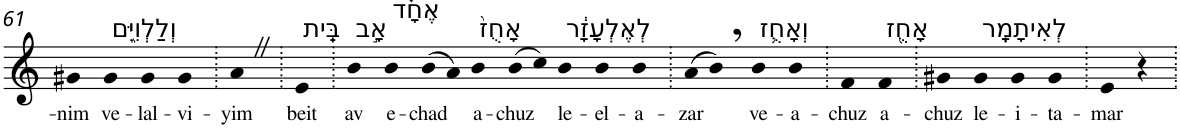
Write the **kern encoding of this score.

**kern	**text
*part1	*part1
*staff1	*staff1
*I"Piano	*
*I'Pno	*
!!LO:PB:g=z
*clefG2	*
*k[]	*
=61	=61
!	!LO:LY:b
4g#X	-nim
!LO:TX:a:t=וְלַלְוִיִּ֑ם	!
!	!LO:LY:b
4g#	ve-
!	!LO:LY:b
4g#	-lal-
!	!LO:LY:b
4g#	-vi-
=62.	=62.
!	!LO:LY:b
4aZ	-yim
=63.	=63.
!LO:TX:a:t=בֵּֽית	!
!	!LO:LY:b
4e	beit
=64.	=64.
!LO:TX:a:t=אָ֣ב	!
!	!LO:LY:b
4b	av
!LO:TX:a:t=אֶחָ֗ד	!
!	!LO:LY:b
4b	e-
!	!LO:LY:b
(>8b	-chad
8a)	.
!LO:TX:a:t=אָחֻז֙	!
!	!LO:LY:b
4b	a-
!	!LO:LY:b
(>8b	-chuz
8cc)	.
!LO:TX:a:t=לְאֶלְעָזָ֔ר	!
!	!LO:LY:b
4b	le-
!	!LO:LY:b
4b	-el-
!	!LO:LY:b
4b	-a-
=65.	=65.
!	!LO:LY:b
(>8a	-zar
8b,)	.
!LO:TX:a:t=וְאָחֻ֥ז	!
!	!LO:LY:b
4b	ve-
!	!LO:LY:b
4b	-a-
=66.	=66.
!	!LO:LY:b
4f	-chuz
!LO:TX:a:t=אָחֻ֖ז	!
!	!LO:LY:b
4f	a-
=67.	=67.
!	!LO:LY:b
4g#X	-chuz
!LO:TX:a:t=לְאִיתָמָֽר	!
!	!LO:LY:b
4g#	le-
!	!LO:LY:b
4g#	-i-
!	!LO:LY:b
4g#	-ta-
=68.	=68.
!	!LO:LY:b
4e	-mar
4r	.
=.	=.
*-	*-
